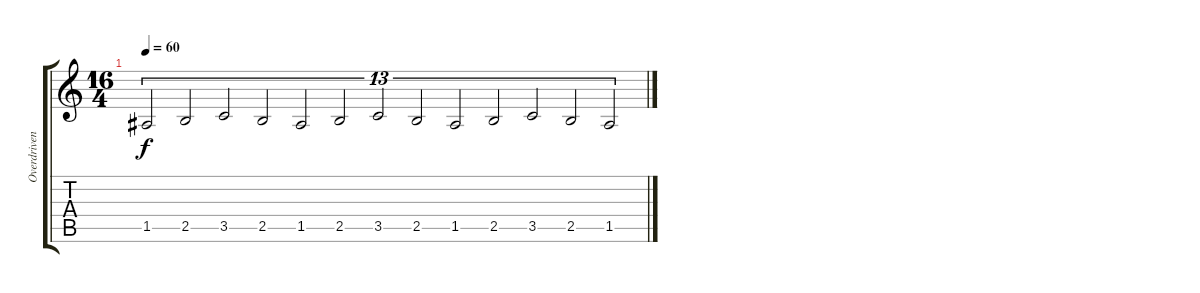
\track ("Overdriven Guitar" "Overdriven") {instrument overdrivenguitar}
\staff {score tabs}
\tuning (E4 B3 G3 D3 A2 E2) {hide}
\ts (16 4)
\tempo 60
\clef g2
\ks c
1.5.2{tu (13 8) dy f instrument overdrivenguitar} 2.5.2{tu (13 8)} 3.5.2{tu (13 8)} 2.5.2{tu (13 8)} 1.5.2{tu (13 8)} 2.5.2{tu (13 8)} 3.5.2{tu (13 8)} 2.5.2{tu (13 8)} 1.5.2{tu (13 8)} 2.5.2{tu (13 8)} 3.5.2{tu (13 8)} 2.5.2{tu (13 8)} 1.5.2{tu (13 8)}
